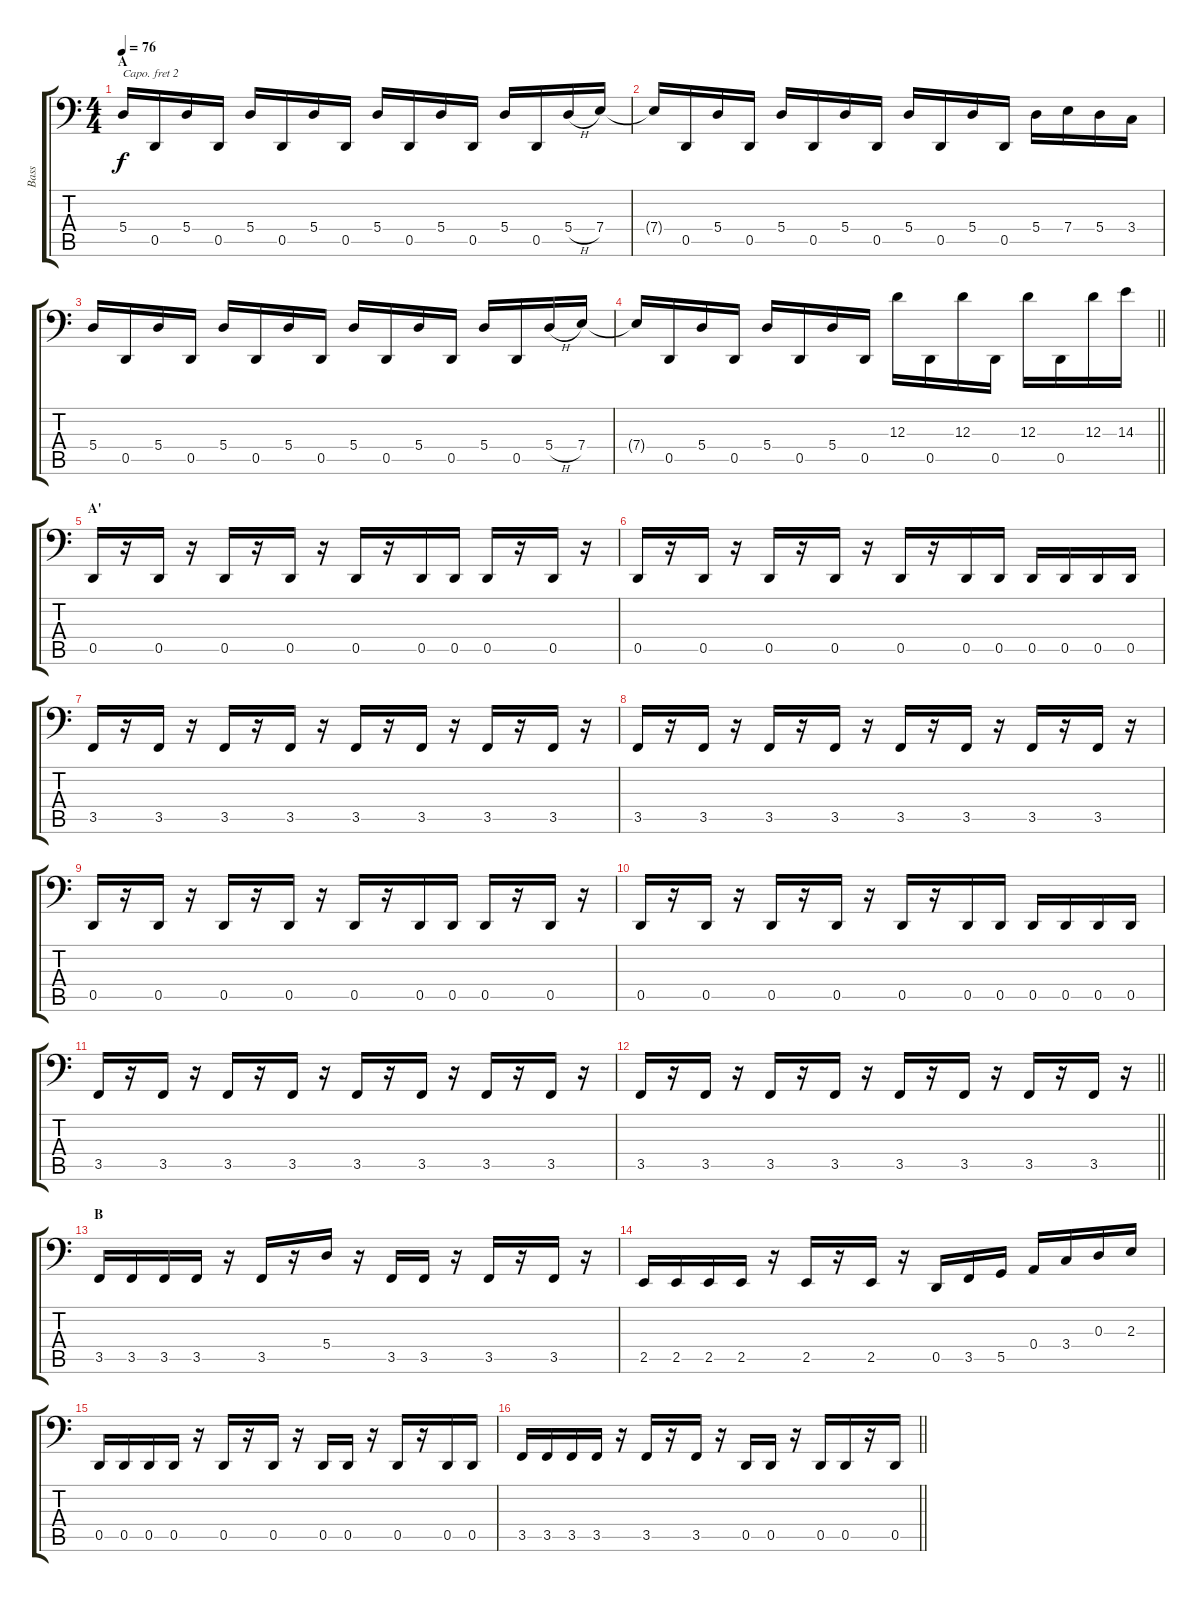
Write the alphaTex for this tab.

\track ("Bass" "Bass") {instrument electricbassfinger}
\staff {score tabs}
\capo 2
\tuning (Bb2 F2 C2 G1 C1 A0) {hide}
\ts (4 4)
\section ("" "A")
\tempo 76
\clef f4
\ks c
5.4.16{dy f} 0.5.16 5.4.16 0.5.16 5.4.16 0.5.16 5.4.16 0.5.16 5.4.16 0.5.16 5.4.16 0.5.16 5.4.16 0.5.16 5.4{h}.16 7.4.16 |
7.4{t}.16 0.5.16 5.4.16 0.5.16 5.4.16 0.5.16 5.4.16 0.5.16 5.4.16 0.5.16 5.4.16 0.5.16 5.4.16 7.4.16 5.4.16 3.4.16 |
5.4.16 0.5.16 5.4.16 0.5.16 5.4.16 0.5.16 5.4.16 0.5.16 5.4.16 0.5.16 5.4.16 0.5.16 5.4.16 0.5.16 5.4{h}.16 7.4.16 |
\barLineRight lightlight
7.4{t}.16 0.5.16 5.4.16 0.5.16 5.4.16 0.5.16 5.4.16 0.5.16 12.3.16 0.5.16 12.3.16 0.5.16 12.3.16 0.5.16 12.3.16 14.3.16 |
\section ("" "A'")
0.5.16{instrument electricbasspick} r.16 0.5.16 r.16 0.5.16 r.16 0.5.16 r.16 0.5.16 r.16 0.5.16 0.5.16 0.5.16 r.16 0.5.16 r.16 |
0.5.16 r.16 0.5.16 r.16 0.5.16 r.16 0.5.16 r.16 0.5.16 r.16 0.5.16 0.5.16 0.5.16 0.5.16 0.5.16 0.5.16 |
3.5.16 r.16 3.5.16 r.16 3.5.16 r.16 3.5.16 r.16 3.5.16 r.16 3.5.16 r.16 3.5.16 r.16 3.5.16 r.16 |
3.5.16 r.16 3.5.16 r.16 3.5.16 r.16 3.5.16 r.16 3.5.16 r.16 3.5.16 r.16 3.5.16 r.16 3.5.16 r.16 |
0.5.16 r.16 0.5.16 r.16 0.5.16 r.16 0.5.16 r.16 0.5.16 r.16 0.5.16 0.5.16 0.5.16 r.16 0.5.16 r.16 |
0.5.16 r.16 0.5.16 r.16 0.5.16 r.16 0.5.16 r.16 0.5.16 r.16 0.5.16 0.5.16 0.5.16 0.5.16 0.5.16 0.5.16 |
3.5.16 r.16 3.5.16 r.16 3.5.16 r.16 3.5.16 r.16 3.5.16 r.16 3.5.16 r.16 3.5.16 r.16 3.5.16 r.16 |
\barLineRight lightlight
3.5.16 r.16 3.5.16 r.16 3.5.16 r.16 3.5.16 r.16 3.5.16 r.16 3.5.16 r.16 3.5.16 r.16 3.5.16 r.16 |
\section ("" "B")
3.5.16 3.5.16 3.5.16 3.5.16 r.16 3.5.16 r.16 5.4.16 r.16 3.5.16 3.5.16 r.16 3.5.16 r.16 3.5.16 r.16 |
2.5.16 2.5.16 2.5.16 2.5.16 r.16 2.5.16 r.16 2.5.16 r.16 0.5.16 3.5.16 5.5.16 0.4.16 3.4.16 0.3.16 2.3.16 |
0.5.16 0.5.16 0.5.16 0.5.16 r.16 0.5.16 r.16 0.5.16 r.16 0.5.16 0.5.16 r.16 0.5.16 r.16 0.5.16 0.5.16 |
\barLineRight lightlight
3.5.16 3.5.16 3.5.16 3.5.16 r.16 3.5.16 r.16 3.5.16 r.16 0.5.16 0.5.16 r.16 0.5.16 0.5.16 r.16 0.5.16
